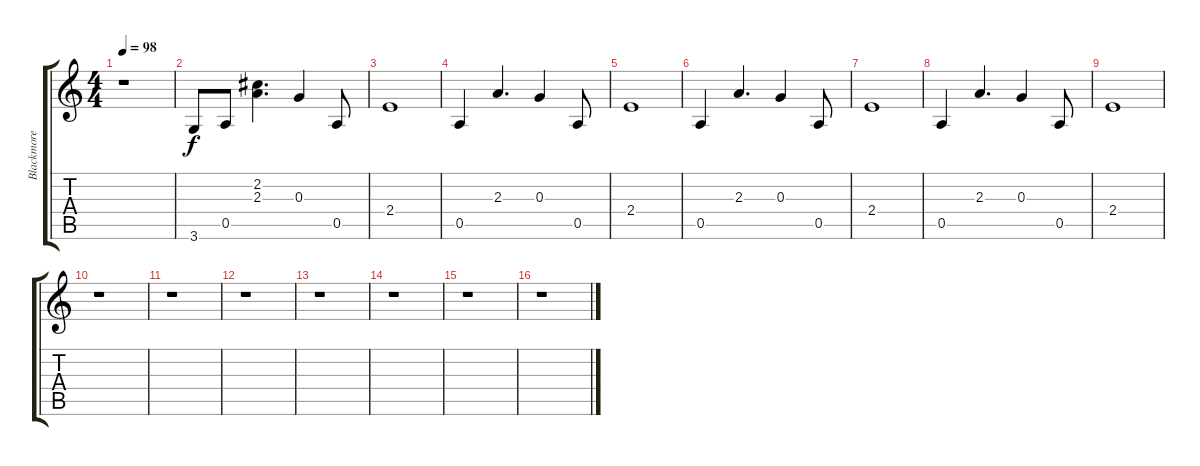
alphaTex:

\track ("Blackmore" "Blackmore") {instrument electricguitarclean}
\staff {score tabs}
\tuning (E4 B3 G3 D3 A2 E2) {hide}
\ts (4 4)
\tempo 98
\clef g2
\ks c
r.1{dy f} |
3.6.8 0.5.8 (2.2 2.3).4{d} 0.3.4 0.5.8 |
2.4.1 |
0.5.4 2.3.4{d} 0.3.4 0.5.8 |
2.4.1 |
0.5.4 2.3.4{d} 0.3.4 0.5.8 |
2.4.1 |
0.5.4 2.3.4{d} 0.3.4 0.5.8 |
2.4.1 |
r.1 |
r.1 |
r.1 |
r.1 |
r.1 |
r.1 |
r.1
